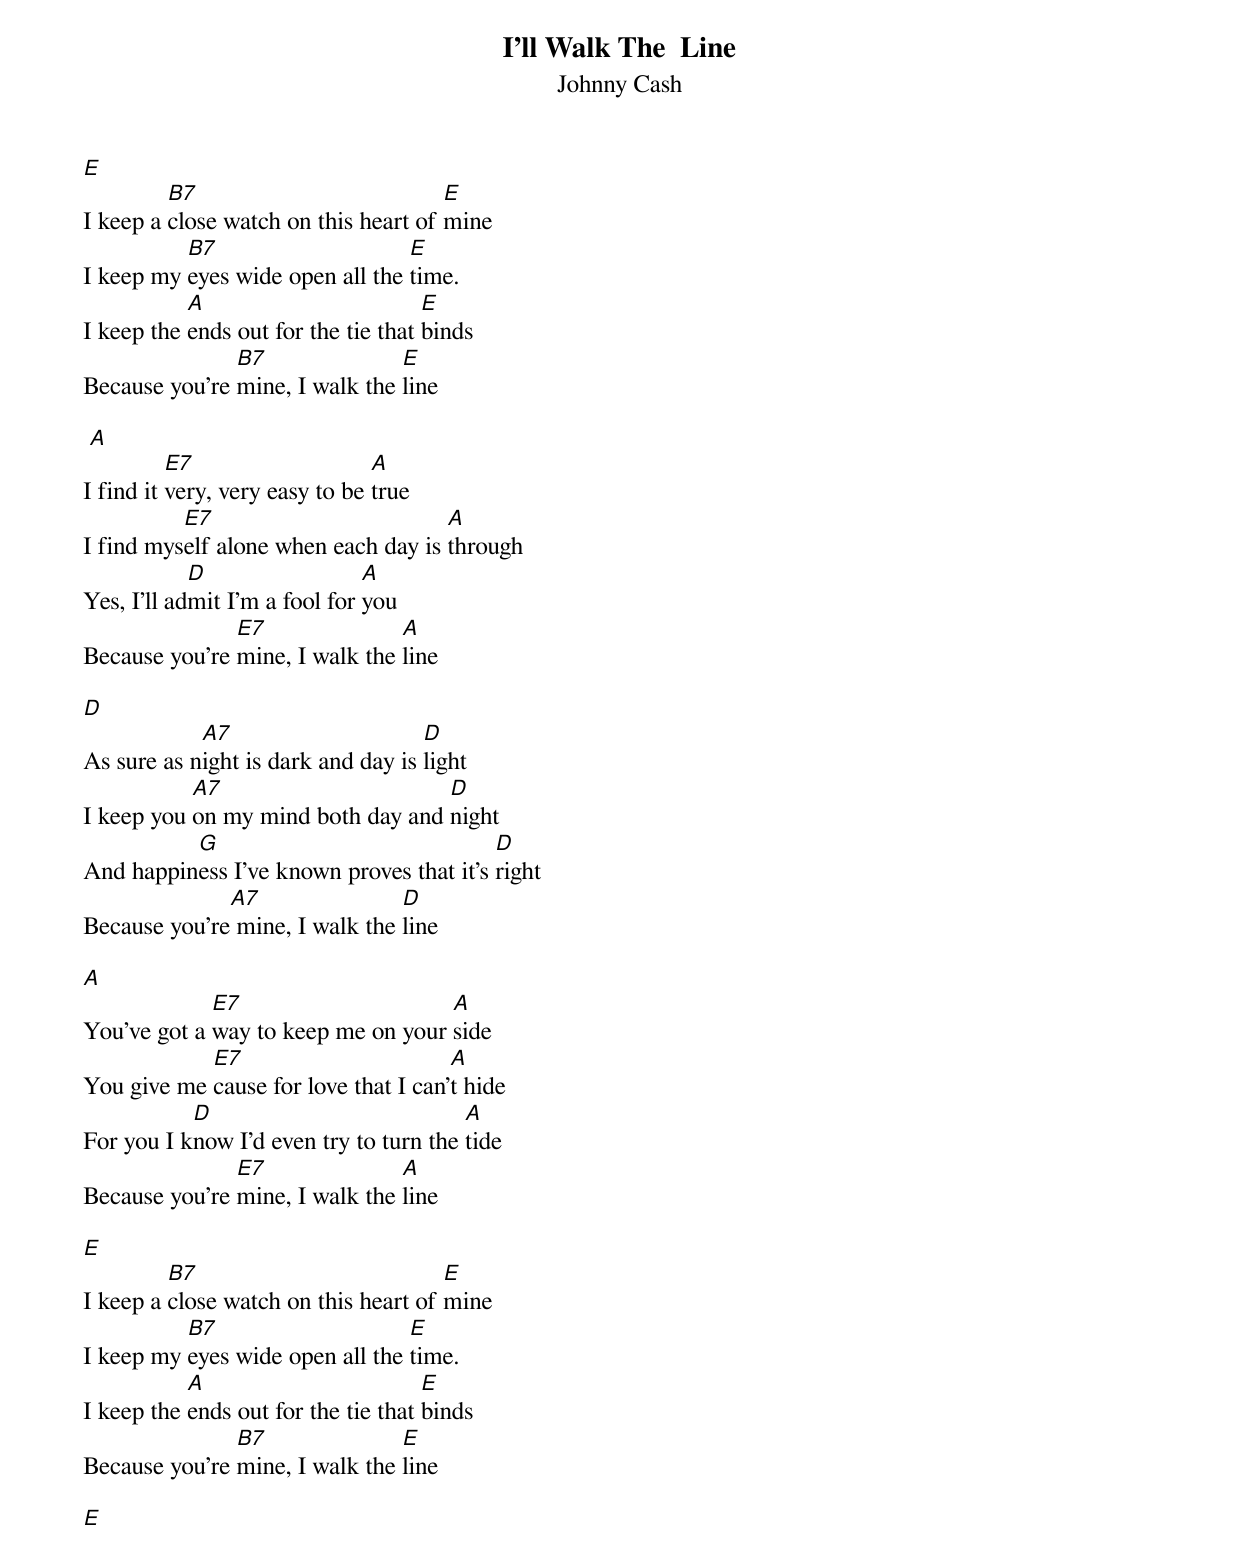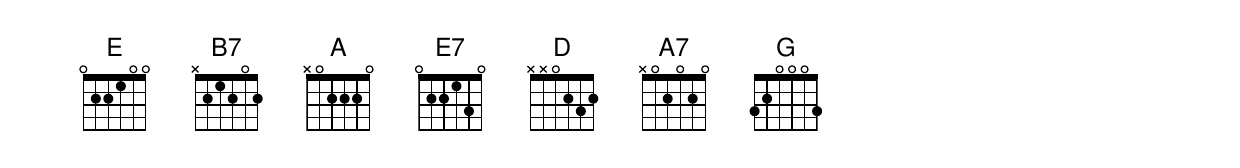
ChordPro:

{title:I'll Walk The  Line}
{subtitle:Johnny Cash}
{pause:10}
[E]
I keep a [B7]close watch on this heart of [E]mine
I keep my [B7]eyes wide open all the [E]time.
I keep the [A]ends out for the tie that [E]binds
Because you're [B7]mine, I walk the [E]line

 [A]
I find it [E7]very, very easy to be [A]true
I find mys[E7]elf alone when each day is [A]through
Yes, I'll ad[D]mit I'm a fool for [A]you
Because you're [E7]mine, I walk the [A]line

[D]
As sure as n[A7]ight is dark and day is [D]light
I keep you [A7]on my mind both day and [D]night
And happin[G]ess I've known proves that it's [D]right
Because you're[A7] mine, I walk the [D]line

[A]
You've got a [E7]way to keep me on your [A]side
You give me [E7]cause for love that I can'[A]t hide
For you I k[D]now I'd even try to turn the [A]tide
Because you're [E7]mine, I walk the [A]line

[E]
I keep a [B7]close watch on this heart of [E]mine
I keep my [B7]eyes wide open all the [E]time.
I keep the [A]ends out for the tie that [E]binds
Because you're [B7]mine, I walk the [E]line

[E]


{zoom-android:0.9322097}
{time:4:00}
{zoom-android-V11:1.0743475}
